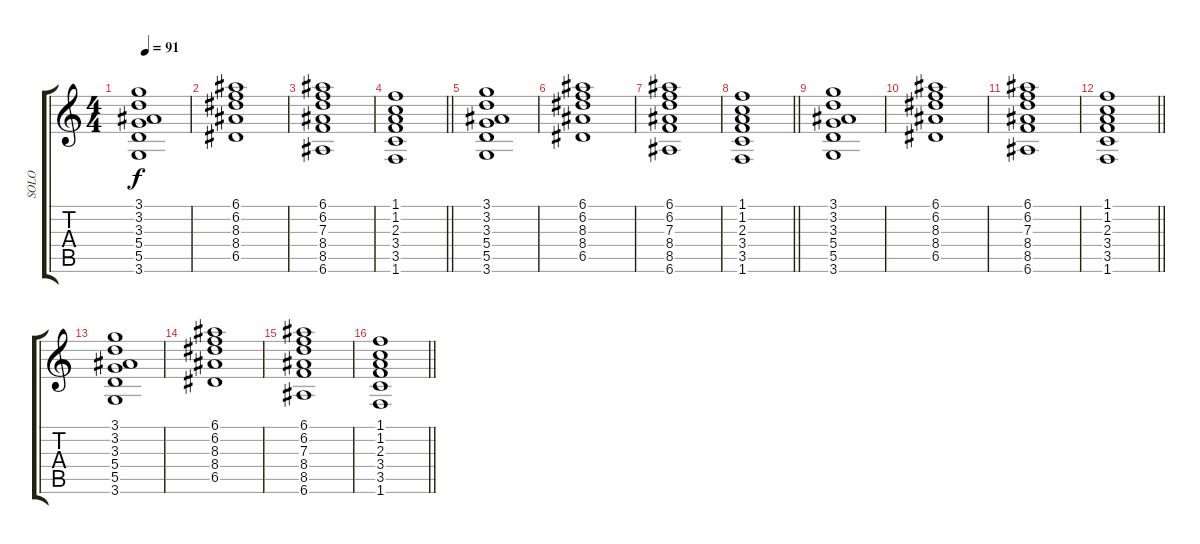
\track ("SOLO" "SOLO") {instrument acousticguitarsteel}
\staff {score tabs}
\tuning (E4 B3 G3 D3 A2 E2) {hide}
\ts (4 4)
\section ("" "")
\tempo 91
\clef g2
\ks c
(3.1 3.2 3.3 5.4 5.5 3.6).1{dy f} |
(6.1 6.2 8.3 8.4 6.5).1 |
(6.1 6.2 7.3 8.4 8.5 6.6).1 |
\barLineRight lightlight
(1.1 1.2 2.3 3.4 3.5 1.6).1 |
(3.1 3.2 3.3 5.4 5.5 3.6).1 |
(6.1 6.2 8.3 8.4 6.5).1 |
(6.1 6.2 7.3 8.4 8.5 6.6).1 |
\barLineRight lightlight
(1.1 1.2 2.3 3.4 3.5 1.6).1 |
\section ("" "")
(3.1 3.2 3.3 5.4 5.5 3.6).1 |
(6.1 6.2 8.3 8.4 6.5).1 |
(6.1 6.2 7.3 8.4 8.5 6.6).1 |
\barLineRight lightlight
(1.1 1.2 2.3 3.4 3.5 1.6).1 |
\section ("" "")
(3.1 3.2 3.3 5.4 5.5 3.6).1 |
(6.1 6.2 8.3 8.4 6.5).1 |
(6.1 6.2 7.3 8.4 8.5 6.6).1 |
\barLineRight lightlight
(1.1 1.2 2.3 3.4 3.5 1.6).1
